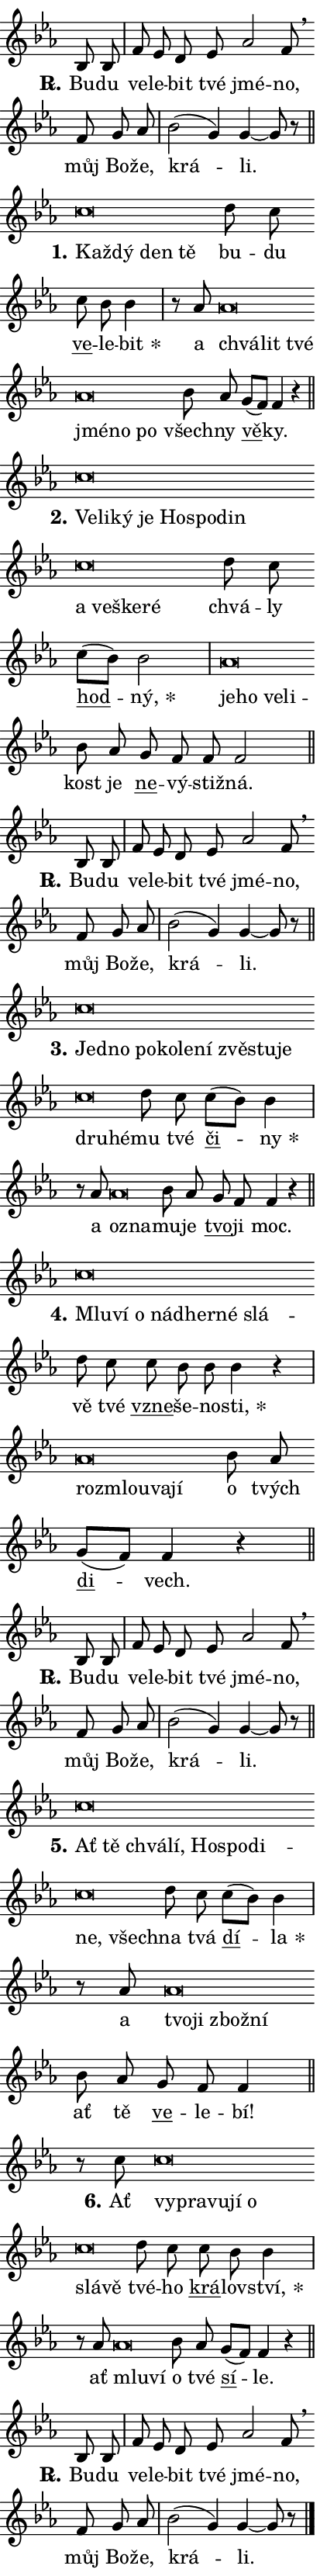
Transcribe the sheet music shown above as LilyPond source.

\version "2.24.0"
\header { tagline = "" }
\paper {
  indent = 0\cm
  top-margin = 0\cm
  right-margin = 0.13\cm % to fit lyric hyphens
  bottom-margin = 0\cm
  left-margin = 0\cm
  paper-width = 7\cm
  page-breaking = #ly:one-page-breaking
  system-system-spacing.basic-distance = #11
  score-system-spacing.basic-distance = #11
  ragged-last = ##f
}


%% Author: Thomas Morley
%% https://lists.gnu.org/archive/html/lilypond-user/2020-05/msg00002.html
#(define (line-position grob)
"Returns position of @var[grob} in current system:
   @code{'start}, if at first time-step
   @code{'end}, if at last time-step
   @code{'middle} otherwise
"
  (let* ((col (ly:item-get-column grob))
         (ln (ly:grob-object col 'left-neighbor))
         (rn (ly:grob-object col 'right-neighbor))
         (col-to-check-left (if (ly:grob? ln) ln col))
         (col-to-check-right (if (ly:grob? rn) rn col))
         (break-dir-left
           (and
             (ly:grob-property col-to-check-left 'non-musical #f)
             (ly:item-break-dir col-to-check-left)))
         (break-dir-right
           (and
             (ly:grob-property col-to-check-right 'non-musical #f)
             (ly:item-break-dir col-to-check-right))))
        (cond ((eqv? 1 break-dir-left) 'start)
              ((eqv? -1 break-dir-right) 'end)
              (else 'middle))))

#(define (tranparent-at-line-position vctor)
  (lambda (grob)
  "Relying on @code{line-position} select the relevant enry from @var{vctor}.
Used to determine transparency,"
    (case (line-position grob)
      ((end) (not (vector-ref vctor 0)))
      ((middle) (not (vector-ref vctor 1)))
      ((start) (not (vector-ref vctor 2))))))

noteHeadBreakVisibility =
#(define-music-function (break-visibility)(vector?)
"Makes @code{NoteHead}s transparent relying on @var{break-visibility}"
#{
  \override NoteHead.transparent =
    #(tranparent-at-line-position break-visibility)
#})

#(define delete-ledgers-for-transparent-note-heads
  (lambda (grob)
    "Reads whether a @code{NoteHead} is transparent.
If so this @code{NoteHead} is removed from @code{'note-heads} from
@var{grob}, which is supposed to be @code{LedgerLineSpanner}.
As a result ledgers are not printed for this @code{NoteHead}"
    (let* ((nhds-array (ly:grob-object grob 'note-heads))
           (nhds-list
             (if (ly:grob-array? nhds-array)
                 (ly:grob-array->list nhds-array)
                 '()))
           ;; Relies on the transparent-property being done before
           ;; Staff.LedgerLineSpanner.after-line-breaking is executed.
           ;; This is fragile ...
           (to-keep
             (remove
               (lambda (nhd)
                 (ly:grob-property nhd 'transparent #f))
               nhds-list)))
      ;; TODO find a better method to iterate over grob-arrays, similiar
      ;; to filter/remove etc for lists
      ;; For now rebuilt from scratch
      (set! (ly:grob-object grob 'note-heads)  '())
      (for-each
        (lambda (nhd)
          (ly:pointer-group-interface::add-grob grob 'note-heads nhd))
        to-keep))))

squashNotes = {
  \override NoteHead.X-extent = #'(-0.2 . 0.2)
  \override NoteHead.Y-extent = #'(-0.75 . 0)
  \override NoteHead.stencil =
    #(lambda (grob)
       (let ((pos (ly:grob-property grob 'staff-position)))
         (begin
           (if (< pos -7) (display "ERROR: Lower brevis then expected\n") (display ""))
           (if (<= pos -6) ly:text-interface::print ly:note-head::print))))
}
unSquashNotes = {
  \revert NoteHead.X-extent
  \revert NoteHead.Y-extent
  \revert NoteHead.stencil
}

hideNotes = \noteHeadBreakVisibility #begin-of-line-visible
unHideNotes = \noteHeadBreakVisibility #all-visible

% work-around for resetting accidentals
% https://lilypond.org/doc/v2.23/Documentation/notation/displaying-rhythms#unmetered-music
cadenzaMeasure = {
  \cadenzaOff
  \partial 1024 s1024
  \cadenzaOn
}

#(define-markup-command (accent layout props text) (markup?)
  "Underline accented syllable"
  (interpret-markup layout props
    #{\markup \override #'(offset . 4.3) \underline { #text }#}))

responsum = \markup \concat {
  "R" \hspace #-1.05 \path #0.1 #'((moveto 0 0.07) (lineto 0.9 0.8)) \hspace #0.05 "."
}

spaceSize = #0.6828661417322834 % exact space size for TeX Gyre Schola

\layout {
  \context {
    \Staff
    \remove "Time_signature_engraver"
    \override LedgerLineSpanner.after-line-breaking = #delete-ledgers-for-transparent-note-heads
  }
  \context {
    \Lyrics {
      \override LyricSpace.minimum-distance = \spaceSize
      \override LyricText.font-name = #"TeX Gyre Schola"
      \override LyricText.font-size = 1
      \override StanzaNumber.font-name = #"TeX Gyre Schola Bold"
      \override StanzaNumber.font-size = 1
    }
  }
  \context {
    \Score 
    \override NoteHead.text =
      #(lambda (grob) 
        (let ((pos (ly:grob-property grob 'staff-position)))
          #{\markup {
            \combine
              \halign #-0.55 \raise #(if (= pos -6) 0 0.5) \override #'(thickness . 2) \draw-line #'(3.2 . 0)
              \musicglyph "noteheads.sM1"
          }#}))
  }
}

% magnetic-lyrics.ily
%
%   written by
%     Jean Abou Samra <jean@abou-samra.fr>
%     Werner Lemberg <wl@gnu.org>
%
%   adapted by
%     Jiri Hon <jiri.hon@gmail.com>
%
% Version 2022-Apr-15

% https://www.mail-archive.com/lilypond-user@gnu.org/msg149350.html

#(define (Left_hyphen_pointer_engraver context)
   "Collect syllable-hyphen-syllable occurrences in lyrics and store
them in properties.  This engraver only looks to the left.  For
example, if the lyrics input is @code{foo -- bar}, it does the
following.

@itemize @bullet
@item
Set the @code{text} property of the @code{LyricHyphen} grob between
@q{foo} and @q{bar} to @code{foo}.

@item
Set the @code{left-hyphen} property of the @code{LyricText} grob with
text @q{foo} to the @code{LyricHyphen} grob between @q{foo} and
@q{bar}.
@end itemize

Use this auxiliary engraver in combination with the
@code{lyric-@/text::@/apply-@/magnetic-@/offset!} hook."
   (let ((hyphen #f)
         (text #f))
     (make-engraver
      (acknowledgers
       ((lyric-syllable-interface engraver grob source-engraver)
        (set! text grob)))
      (end-acknowledgers
       ((lyric-hyphen-interface engraver grob source-engraver)
        ;(when (not (grob::has-interface grob 'lyric-space-interface))
          (set! hyphen grob)));)
      ((stop-translation-timestep engraver)
       (when (and text hyphen)
         (ly:grob-set-object! text 'left-hyphen hyphen))
       (set! text #f)
       (set! hyphen #f)))))

#(define (lyric-text::apply-magnetic-offset! grob)
   "If the space between two syllables is less than the value in
property @code{LyricText@/.details@/.squash-threshold}, move the right
syllable to the left so that it gets concatenated with the left
syllable.

Use this function as a hook for
@code{LyricText@/.after-@/line-@/breaking} if the
@code{Left_@/hyphen_@/pointer_@/engraver} is active."
   (let ((hyphen (ly:grob-object grob 'left-hyphen #f)))
     (when hyphen
       (let ((left-text (ly:spanner-bound hyphen LEFT)))
         (when (grob::has-interface left-text 'lyric-syllable-interface)
           (let* ((common (ly:grob-common-refpoint grob left-text X))
                  (this-x-ext (ly:grob-extent grob common X))
                  (left-x-ext
                   (begin
                     ;; Trigger magnetism for left-text.
                     (ly:grob-property left-text 'after-line-breaking)
                     (ly:grob-extent left-text common X)))
                  ;; `delta` is the gap width between two syllables.
                  (delta (- (interval-start this-x-ext)
                            (interval-end left-x-ext)))
                  (details (ly:grob-property grob 'details))
                  (threshold (assoc-get 'squash-threshold details 0.2)))
             (when (< delta threshold)
               (let* (;; We have to manipulate the input text so that
                      ;; ligatures crossing syllable boundaries are not
                      ;; disabled.  For languages based on the Latin
                      ;; script this is essentially a beautification.
                      ;; However, for non-Western scripts it can be a
                      ;; necessity.
                      (lt (ly:grob-property left-text 'text))
                      (rt (ly:grob-property grob 'text))
                      (is-space (grob::has-interface hyphen 'lyric-space-interface))
                      (space (if is-space " " ""))
                      (extra-delta (if is-space spaceSize 0))
                      ;; Append new syllable.
                      (ltrt-space (if (and (string? lt) (string? rt))
                                (string-append lt space rt)
                                (make-concat-markup (list lt space rt))))
                      ;; Right-align `ltrt` to the right side.
                      (ltrt-space-markup (grob-interpret-markup
                               grob
                               (make-translate-markup
                                (cons (interval-length this-x-ext) 0)
                                (make-right-align-markup ltrt-space)))))
                 (begin
                   ;; Don't print `left-text`.
                   (ly:grob-set-property! left-text 'stencil #f)
                   ;; Set text and stencil (which holds all collected
                   ;; syllables so far) and shift it to the left.
                   (ly:grob-set-property! grob 'text ltrt-space)
                   (ly:grob-set-property! grob 'stencil ltrt-space-markup)
                   (ly:grob-translate-axis! grob (- (- delta extra-delta)) X))))))))))


#(define (lyric-hyphen::displace-bounds-first grob)
   ;; Make very sure this callback isn't triggered too early.
   (let ((left (ly:spanner-bound grob LEFT))
         (right (ly:spanner-bound grob RIGHT)))
     (ly:grob-property left 'after-line-breaking)
     (ly:grob-property right 'after-line-breaking)
     (ly:lyric-hyphen::print grob)))

squashThreshold = #0.4

\layout {
  \context {
    \Lyrics
    \consists #Left_hyphen_pointer_engraver
    \override LyricText.after-line-breaking =
      #lyric-text::apply-magnetic-offset!
    \override LyricHyphen.stencil = #lyric-hyphen::displace-bounds-first
    \override LyricText.details.squash-threshold = \squashThreshold
    \override LyricHyphen.minimum-distance = 0
    \override LyricHyphen.minimum-length = \squashThreshold
  }
}

squashText = \override LyricText.details.squash-threshold = 9999
unSquashText = \override LyricText.details.squash-threshold = \squashThreshold

leftText = \override LyricText.self-alignment-X = #LEFT
unLeftText = \revert LyricText.self-alignment-X

starOffset = #(lambda (grob) 
                (let ((x_offset (ly:self-alignment-interface::aligned-on-x-parent grob)))
                  (if (= x_offset 0) 0 (+ x_offset 1.2))))

star = #(define-music-function (syllable)(string?)
"Append star separator at the end of a syllable"
#{
  \once \override LyricText.X-offset = #starOffset
  \lyricmode { \markup {
    #syllable
    \override #'((font-name . "TeX Gyre Schola Bold")) \hspace #0.2 \lower #0.65 \larger "*"
  } }
#})

starAccent = #(define-music-function (syllable)(string?)
"Append star separator at the end of a syllable and make accent"
#{
  \once \override LyricText.X-offset = #starOffset
  \lyricmode { \markup {
    \accent #syllable
    \override #'((font-name . "TeX Gyre Schola Bold")) \hspace #0.2 \lower #0.65 \larger "*"
  } }
#})

breath = #(define-music-function (syllable)(string?)
"Append breathing indicator at the end of a syllable"
#{
  \lyricmode { \markup { #syllable "+" } }
#})

optionalBreath = #(define-music-function (syllable)(string?)
"Append optional breathing indicator at the end of a syllable"
#{
  \lyricmode { \markup { #syllable "(+)" } }
#})


\score {
    <<
        \new Voice = "melody" { \cadenzaOn \key es \major \relative { bes8 bes \cadenzaMeasure \bar "|" f' es d es as2 f8 \breathe \bar "" f g as \cadenzaMeasure \bar "|" bes2( g4) g~ g8 r \cadenzaMeasure \bar "||" \break } }
        \new Lyrics \lyricsto "melody" { \lyricmode { \set stanza = \responsum
Bu -- du ve -- le -- bit tvé jmé -- no, můj Bo -- že, krá -- li. } }
    >>
    \layout {}
}

\score {
    <<
        \new Voice = "melody" { \cadenzaOn \key es \major \relative { \squashNotes c''\breve*1/16 \hideNotes \breve*1/16 \bar "" \breve*1/16 \breve*1/16 \bar "" \unHideNotes \unSquashNotes d8 c \bar "" c bes bes4 \cadenzaMeasure \bar "|" r8 as8 \squashNotes as\breve*1/16 \hideNotes \breve*1/16 \bar "" \breve*1/16 \bar "" \breve*1/16 \bar "" \breve*1/16 \breve*1/16 \bar "" \unHideNotes \unSquashNotes bes8 as \bar "" g[( f)] f4 r \cadenzaMeasure \bar "||" \break } }
        \new Lyrics \lyricsto "melody" { \lyricmode { \set stanza = "1."
\leftText Kaž -- \squashText dý den tě \unLeftText \unSquashText bu -- du \markup \accent ve -- le -- \star bit a \leftText chvá -- \squashText lit tvé jmé -- no po \unLeftText \unSquashText všech -- ny \markup \accent vě -- ky. } }
    >>
    \layout {}
}

\score {
    <<
        \new Voice = "melody" { \cadenzaOn \key es \major \relative { \squashNotes c''\breve*1/16 \hideNotes \breve*1/16 \bar "" \breve*1/16 \bar "" \breve*1/16 \bar "" \breve*1/16 \bar "" \breve*1/16 \bar "" \breve*1/16 \bar "" \breve*1/16 \bar "" \breve*1/16 \bar "" \breve*1/16 \breve*1/16 \bar "" \unHideNotes \unSquashNotes d8 c \bar "" c[( bes)] bes2 \cadenzaMeasure \bar "|" \squashNotes as\breve*1/16 \hideNotes \breve*1/16 \bar "" \breve*1/16 \breve*1/16 \bar "" \unHideNotes \unSquashNotes bes8 as \bar "" g f f f2 \cadenzaMeasure \bar "||" \break } }
        \new Lyrics \lyricsto "melody" { \lyricmode { \set stanza = "2."
\leftText Ve -- \squashText li -- ký je Ho -- spo -- din a ve -- ške -- ré \unLeftText \unSquashText chvá -- ly \markup \accent hod -- \star ný, \leftText je -- \squashText ho ve -- li -- \unLeftText \unSquashText kost je \markup \accent ne -- vý -- stiž -- ná. } }
    >>
    \layout {}
}

\score {
    <<
        \new Voice = "melody" { \cadenzaOn \key es \major \relative { bes8 bes \cadenzaMeasure \bar "|" f' es d es as2 f8 \breathe \bar "" f g as \cadenzaMeasure \bar "|" bes2( g4) g~ g8 r \cadenzaMeasure \bar "||" \break } }
        \new Lyrics \lyricsto "melody" { \lyricmode { \set stanza = \responsum
Bu -- du ve -- le -- bit tvé jmé -- no, můj Bo -- že, krá -- li. } }
    >>
    \layout {}
}

\score {
    <<
        \new Voice = "melody" { \cadenzaOn \key es \major \relative { \squashNotes c''\breve*1/16 \hideNotes \breve*1/16 \bar "" \breve*1/16 \bar "" \breve*1/16 \bar "" \breve*1/16 \bar "" \breve*1/16 \bar "" \breve*1/16 \bar "" \breve*1/16 \bar "" \breve*1/16 \bar "" \breve*1/16 \breve*1/16 \bar "" \unHideNotes \unSquashNotes d8 c \bar "" c[( bes)] bes4 \cadenzaMeasure \bar "|" r8 as8 \squashNotes as\breve*1/16 \hideNotes \breve*1/16 \bar "" \unHideNotes \unSquashNotes bes8 as \bar "" g f f4 r \cadenzaMeasure \bar "||" \break } }
        \new Lyrics \lyricsto "melody" { \lyricmode { \set stanza = "3."
\leftText Jed -- \squashText no po -- ko -- le -- ní zvě -- stu -- je dru -- hé -- \unLeftText \unSquashText mu tvé \markup \accent či -- \star ny a \leftText o -- \squashText zna -- \unLeftText \unSquashText mu -- je \markup \accent tvo -- ji moc. } }
    >>
    \layout {}
}

\score {
    <<
        \new Voice = "melody" { \cadenzaOn \key es \major \relative { \squashNotes c''\breve*1/16 \hideNotes \breve*1/16 \bar "" \breve*1/16 \bar "" \breve*1/16 \bar "" \breve*1/16 \bar "" \breve*1/16 \breve*1/16 \bar "" \unHideNotes \unSquashNotes d8 c \bar "" c bes bes bes4 r \cadenzaMeasure \bar "|" \squashNotes as\breve*1/16 \hideNotes \breve*1/16 \bar "" \breve*1/16 \breve*1/16 \bar "" \unHideNotes \unSquashNotes bes8 as \bar "" g[( f)] f4 r \cadenzaMeasure \bar "||" \break } }
        \new Lyrics \lyricsto "melody" { \lyricmode { \set stanza = "4."
\leftText Mlu -- \squashText ví o nád -- her -- né slá -- \unLeftText \unSquashText vě tvé \markup \accent vzne -- še -- no -- \star sti, \leftText roz -- \squashText mlou -- va -- jí \unLeftText \unSquashText o tvých \markup \accent di -- vech. } }
    >>
    \layout {}
}

\score {
    <<
        \new Voice = "melody" { \cadenzaOn \key es \major \relative { bes8 bes \cadenzaMeasure \bar "|" f' es d es as2 f8 \breathe \bar "" f g as \cadenzaMeasure \bar "|" bes2( g4) g~ g8 r \cadenzaMeasure \bar "||" \break } }
        \new Lyrics \lyricsto "melody" { \lyricmode { \set stanza = \responsum
Bu -- du ve -- le -- bit tvé jmé -- no, můj Bo -- že, krá -- li. } }
    >>
    \layout {}
}

\score {
    <<
        \new Voice = "melody" { \cadenzaOn \key es \major \relative { \squashNotes c''\breve*1/16 \hideNotes \breve*1/16 \bar "" \breve*1/16 \bar "" \breve*1/16 \bar "" \breve*1/16 \bar "" \breve*1/16 \bar "" \breve*1/16 \bar "" \breve*1/16 \breve*1/16 \bar "" \unHideNotes \unSquashNotes d8 c \bar "" c[( bes)] bes4 \cadenzaMeasure \bar "|" r8 as8 \squashNotes as\breve*1/16 \hideNotes \breve*1/16 \bar "" \breve*1/16 \breve*1/16 \bar "" \unHideNotes \unSquashNotes bes8 as \bar "" g f f4 \cadenzaMeasure \bar "||" \break } }
        \new Lyrics \lyricsto "melody" { \lyricmode { \set stanza = "5."
\leftText Ať \squashText tě chvá -- lí, Ho -- spo -- di -- ne, všech -- \unLeftText \unSquashText na tvá \markup \accent dí -- \star la a \leftText tvo -- \squashText ji zbož -- ní \unLeftText \unSquashText ať tě \markup \accent ve -- le -- bí! } }
    >>
    \layout {}
}

\score {
    <<
        \new Voice = "melody" { \cadenzaOn \key es \major \relative { r8 c''8 \squashNotes c\breve*1/16 \hideNotes \breve*1/16 \bar "" \breve*1/16 \bar "" \breve*1/16 \bar "" \breve*1/16 \bar "" \breve*1/16 \breve*1/16 \bar "" \unHideNotes \unSquashNotes d8 c \bar "" c bes bes4 \cadenzaMeasure \bar "|" r8 as8 \squashNotes as\breve*1/16 \hideNotes \breve*1/16 \bar "" \unHideNotes \unSquashNotes bes8 as \bar "" g[( f)] f4 r \cadenzaMeasure \bar "||" \break } }
        \new Lyrics \lyricsto "melody" { \lyricmode { \set stanza = "6."
Ať \leftText vy -- \squashText pra -- vu -- jí o slá -- vě \unLeftText \unSquashText tvé -- ho \markup \accent krá -- lov -- \star ství, ať \leftText mlu -- \squashText ví \unLeftText \unSquashText o tvé \markup \accent sí -- le. } }
    >>
    \layout {}
}

\score {
    <<
        \new Voice = "melody" { \cadenzaOn \key es \major \relative { bes8 bes \cadenzaMeasure \bar "|" f' es d es as2 f8 \breathe \bar "" f g as \cadenzaMeasure \bar "|" bes2( g4) g~ g8 r \cadenzaMeasure \bar "||" \break } \bar "|." }
        \new Lyrics \lyricsto "melody" { \lyricmode { \set stanza = \responsum
Bu -- du ve -- le -- bit tvé jmé -- no, můj Bo -- že, krá -- li. } }
    >>
    \layout {}
}
